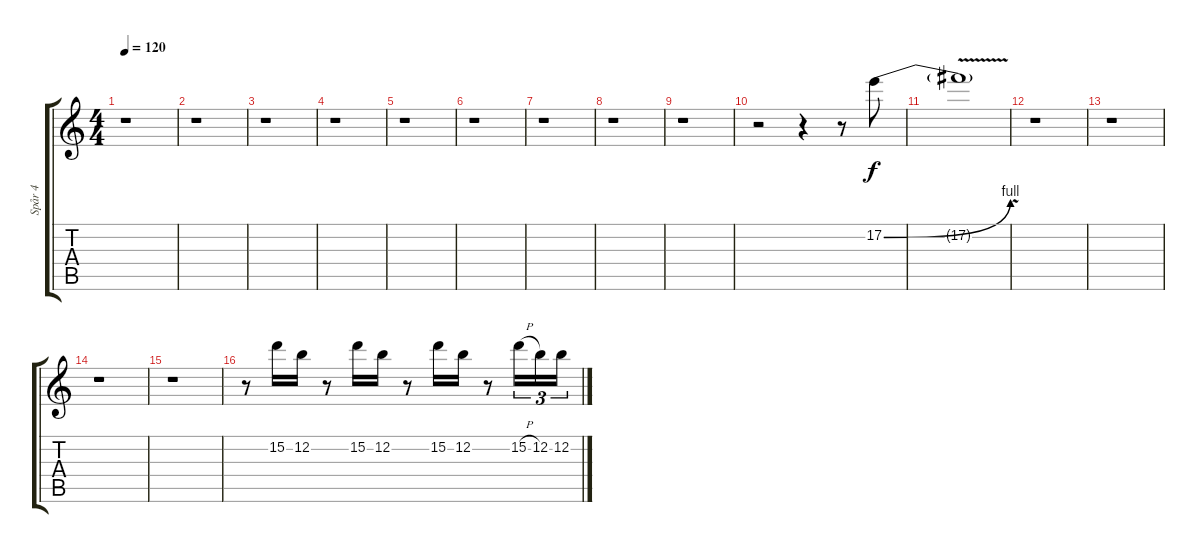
\track ("Spår 4" "Spår 4") {instrument distortionguitar}
\staff {score tabs}
\tuning (E4 B3 G3 D3 A2 E2) {hide}
\ts (4 4)
\tempo 120
\clef g2
\ks c
r.1{dy f} |
r.1 |
r.1 |
r.1 |
r.1 |
r.1 |
r.1 |
r.1 |
r.1 |
r.2 r.4 r.8 17.2{be (bend 0 0 60 4)}.8 |
17.2{v t}.1 |
r.1 |
r.1 |
r.1 |
r.1 |
r.8 15.2.16 12.2.16 r.8 15.2.16 12.2.16 r.8 15.2.16 12.2.16 r.8 15.2{h}.16{tu (3 2)} 12.2.16{tu (3 2)} 12.2.16{tu (3 2)}
